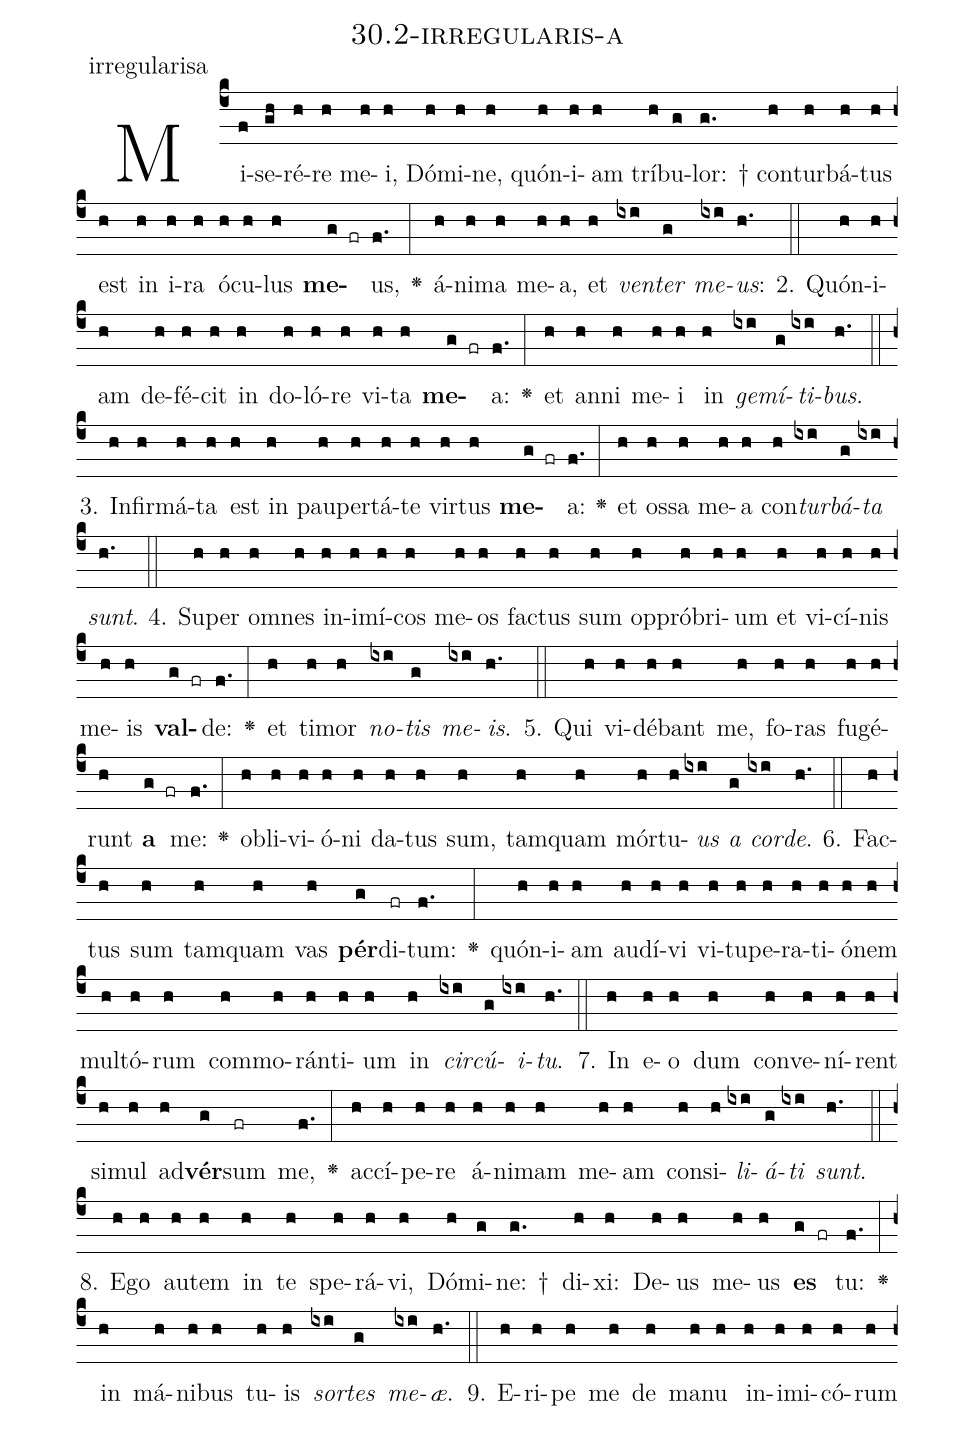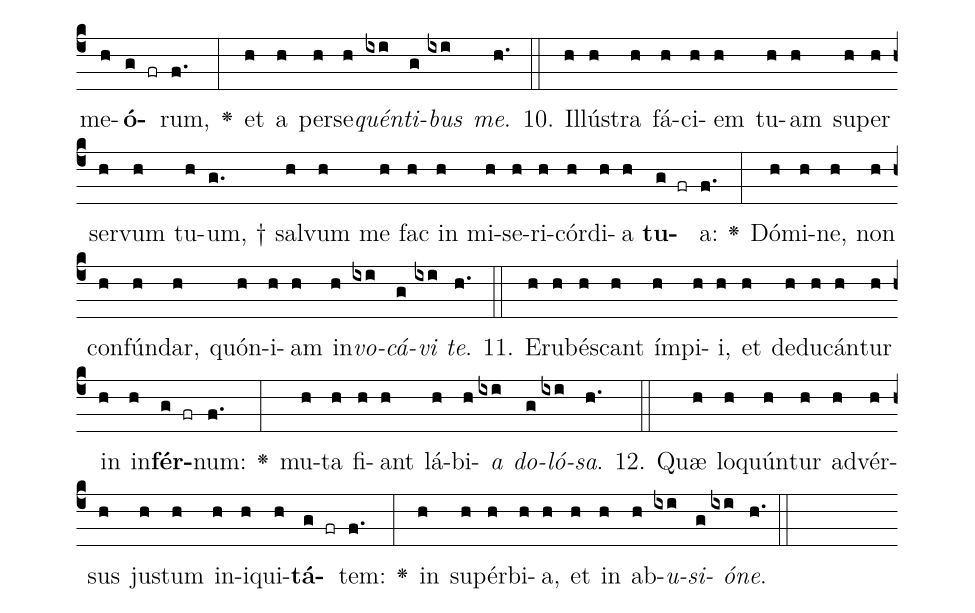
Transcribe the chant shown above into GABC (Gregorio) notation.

name: 30.2-irregularis-a;
annotation: irregularisa;
%%
(c4)Mi(f)se(gh)ré(h)re(h) me(h)i,(h) Dó(h)mi(h)ne,(h) quón(h)i(h)am(h) trí(h)bu(g)lor: †(g.) con(h)tur(h)bá(h)tus(h) est(h) in(h) i(h)ra(h) ó(h)cu(h)lus(h) <b>me</b>(g fr)us,(f.) <v>\greheightstar</v>(:) á(h)ni(h)ma(h) me(h)a,(h) et(h) <i>ven</i>(ixi)<i>ter</i>(g) <i>me</i>(ixi)<i>us</i>:(h.) (::)
2. Quón(h)i(h)am(h) de(h)fé(h)cit(h) in(h) do(h)ló(h)re(h) vi(h)ta(h) <b>me</b>(g fr)a:(f.) <v>\greheightstar</v>(:) et(h) an(h)ni(h) me(h)i(h) in(h) <i>ge</i>(ixi)<i>mí</i>(g)<i>ti</i>(ixi)<i>bus</i>.(h.) (::)
3. In(h)fir(h)má(h)ta(h) est(h) in(h) pau(h)per(h)tá(h)te(h) vir(h)tus(h) <b>me</b>(g fr)a:(f.) <v>\greheightstar</v>(:) et(h) os(h)sa(h) me(h)a(h) con(h)<i>tur</i>(ixi)<i>bá</i>(g)<i>ta</i>(ixi) <i>sunt</i>.(h.) (::)
4. Su(h)per(h) om(h)nes(h) in(h)i(h)mí(h)cos(h) me(h)os(h) fac(h)tus(h) sum(h) op(h)pró(h)bri(h)um(h) et(h) vi(h)cí(h)nis(h) me(h)is(h) <b>val</b>(g fr)de:(f.) <v>\greheightstar</v>(:) et(h) ti(h)mor(h) <i>no</i>(ixi)<i>tis</i>(g) <i>me</i>(ixi)<i>is</i>.(h.) (::)
5. Qui(h) vi(h)dé(h)bant(h) me,(h) fo(h)ras(h) fu(h)gé(h)runt(h) <b>a</b>(g fr) me:(f.) <v>\greheightstar</v>(:) ob(h)li(h)vi(h)ó(h)ni(h) da(h)tus(h) sum,(h) tam(h)quam(h) mór(h)tu(h)<i>us</i>(ixi) <i>a</i>(g) <i>cor</i>(ixi)<i>de</i>.(h.) (::)
6. Fac(h)tus(h) sum(h) tam(h)quam(h) vas(h) <b>pér</b>(g)di(fr)tum:(f.) <v>\greheightstar</v>(:) quón(h)i(h)am(h) au(h)dí(h)vi(h) vi(h)tu(h)pe(h)ra(h)ti(h)ó(h)nem(h) mul(h)tó(h)rum(h) com(h)mo(h)rán(h)ti(h)um(h) in(h) <i>cir</i>(ixi)<i>cú</i>(g)<i>i</i>(ixi)<i>tu</i>.(h.) (::)
7. In(h) e(h)o(h) dum(h) con(h)ve(h)ní(h)rent(h) si(h)mul(h) ad(h)<b>vér</b>(g)sum(fr) me,(f.) <v>\greheightstar</v>(:) ac(h)cí(h)pe(h)re(h) á(h)ni(h)mam(h) me(h)am(h) con(h)si(h)<i>li</i>(ixi)<i>á</i>(g)<i>ti</i>(ixi) <i>sunt</i>.(h.) (::)
8. E(h)go(h) au(h)tem(h) in(h) te(h) spe(h)rá(h)vi,(h) Dó(h)mi(g)ne: †(g.) di(h)xi:(h) De(h)us(h) me(h)us(h) <b>es</b>(g fr) tu:(f.) <v>\greheightstar</v>(:) in(h) má(h)ni(h)bus(h) tu(h)is(h) <i>sor</i>(ixi)<i>tes</i>(g) <i>me</i>(ixi)<i>æ</i>.(h.) (::)
9. E(h)ri(h)pe(h) me(h) de(h) ma(h)nu(h) in(h)i(h)mi(h)có(h)rum(h) me(h)<b>ó</b>(g fr)rum,(f.) <v>\greheightstar</v>(:) et(h) a(h) per(h)se(h)<i>quén</i>(ixi)<i>ti</i>(g)<i>bus</i>(ixi) <i>me</i>.(h.) (::)
10. Il(h)lús(h)tra(h) fá(h)ci(h)em(h) tu(h)am(h) su(h)per(h) ser(h)vum(h) tu(h)um, †(g.) sal(h)vum(h) me(h) fac(h) in(h) mi(h)se(h)ri(h)cór(h)di(h)a(h) <b>tu</b>(g fr)a:(f.) <v>\greheightstar</v>(:) Dó(h)mi(h)ne,(h) non(h) con(h)fún(h)dar,(h) quón(h)i(h)am(h) in(h)<i>vo</i>(ixi)<i>cá</i>(g)<i>vi</i>(ixi) <i>te</i>.(h.) (::)
11. E(h)ru(h)bés(h)cant(h) ím(h)pi(h)i,(h) et(h) de(h)du(h)cán(h)tur(h) in(h) in(h)<b>fér</b>(g fr)num:(f.) <v>\greheightstar</v>(:) mu(h)ta(h) fi(h)ant(h) lá(h)bi(h)<i>a</i>(ixi) <i>do</i>(g)<i>ló</i>(ixi)<i>sa</i>.(h.) (::)
12. Quæ(h) lo(h)quún(h)tur(h) ad(h)vér(h)sus(h) jus(h)tum(h) in(h)i(h)qui(h)<b>tá</b>(g fr)tem:(f.) <v>\greheightstar</v>(:) in(h) su(h)pér(h)bi(h)a,(h) et(h) in(h) ab(h)<i>u</i>(ixi)<i>si</i>(g)<i>ó</i>(ixi)<i>ne</i>.(h.) (::)
